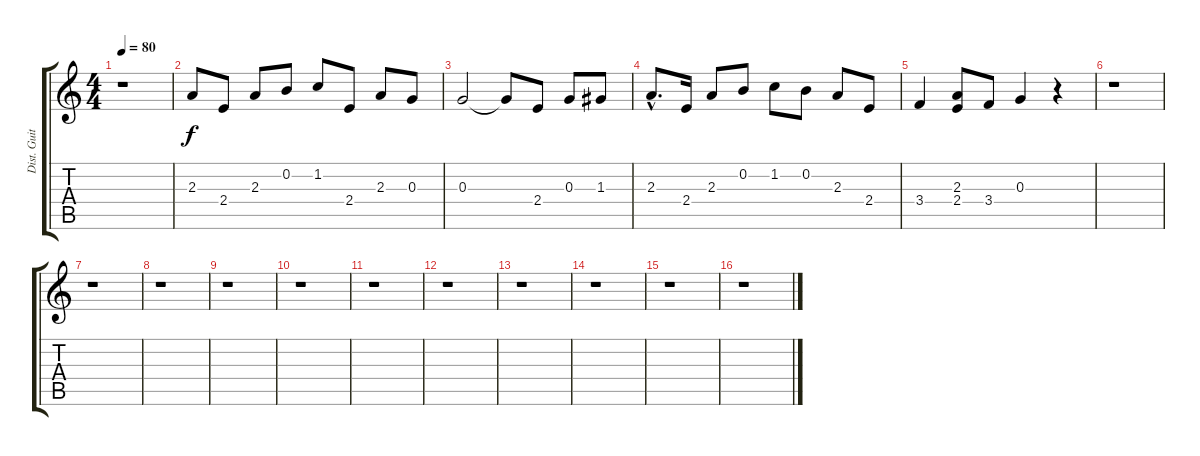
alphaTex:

\track ("Dist. Guitar" "Dist. Guit") {instrument distortionguitar}
\staff {score tabs}
\tuning (E4 B3 G3 D3 A2 E2) {hide}
\ts (4 4)
\tempo 80
\clef g2
\ks c
r.1{dy f instrument distortionguitar} |
2.3.8 2.4.8 2.3.8 0.2.8 1.2.8 2.4.8 2.3.8 0.3.8 |
0.3.2 0.3{t}.8 2.4.8 0.3.8 1.3.8 |
2.3{hac}.8{d} 2.4.16 2.3.8 0.2.8 1.2.8 0.2.8 2.3.8 2.4.8 |
3.4.4 (2.3 2.4).8 3.4.8 0.3.4 r.4 |
r.1 |
r.1 |
r.1 |
r.1 |
r.1 |
r.1 |
r.1 |
r.1 |
r.1 |
r.1 |
r.1
